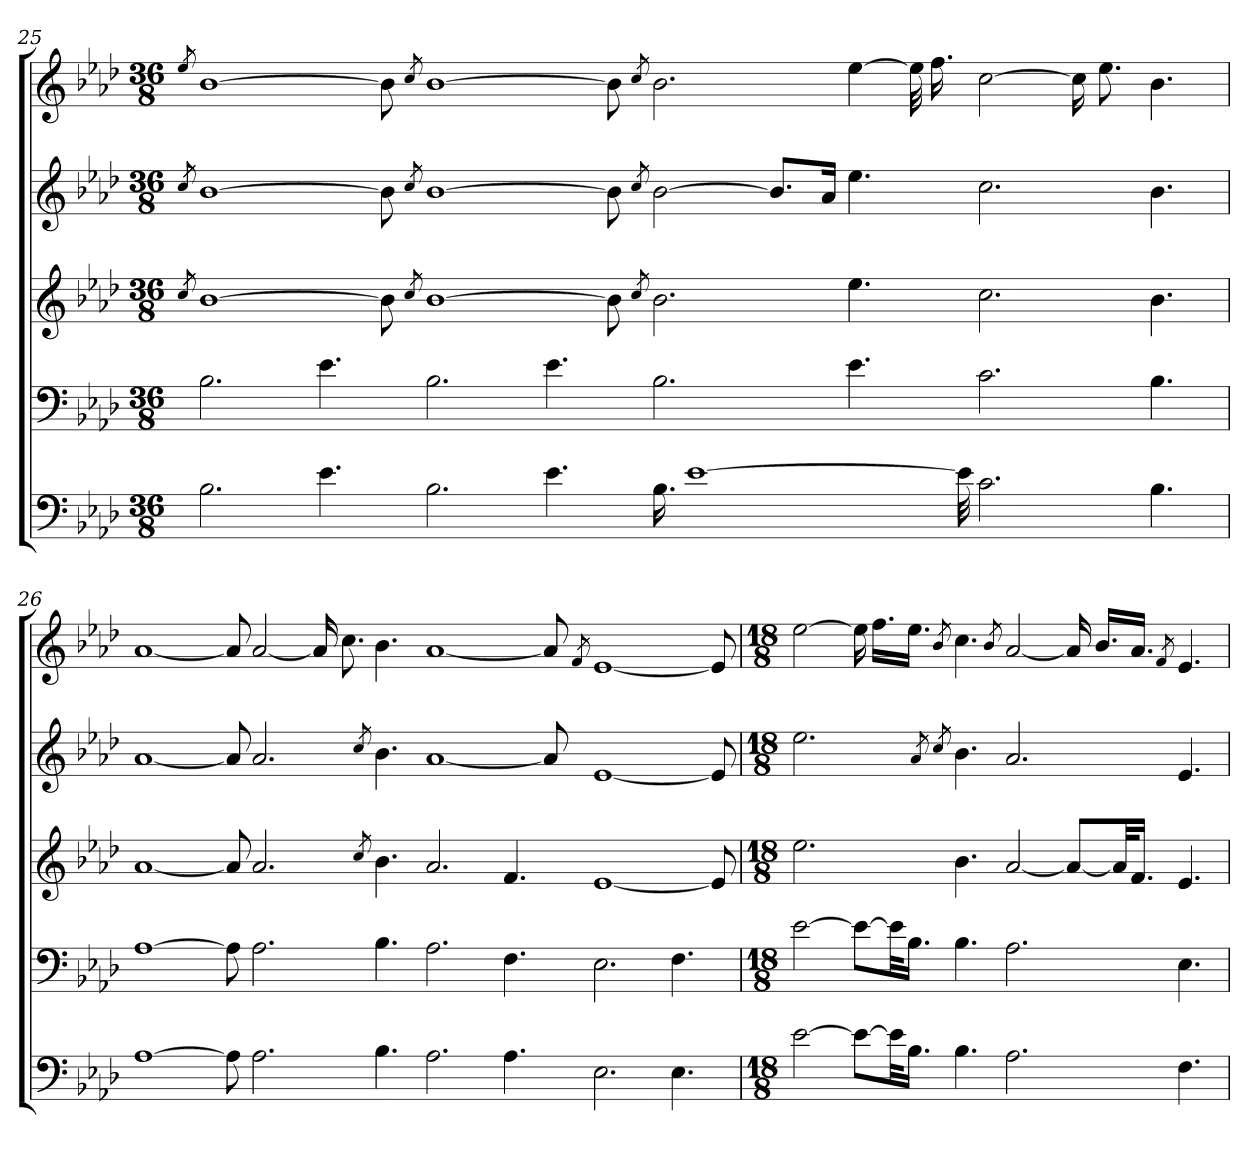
**kern	**kern	**kern	**kern	**kern
*part5	*part4	*part3	*part2	*part1
*staff5	*staff4	*staff3	*staff2	*staff1
*clefF4	*clefF4	*clefG2	*clefG2	*clefG2
*k[b-e-a-d-]	*k[b-e-a-d-]	*k[b-e-a-d-]	*k[b-e-a-d-]	*k[b-e-a-d-]
*M36/8	*M36/8	*M36/8	*M36/8	*M36/8
=25	=25	=25	=25	=25
.	.	8qcc	8qcc	8qee-
2.B-	2.B-	[1b-	[1b-	[1b-
4.e-	4.e-	.	.	.
.	.	8b-]	8b-]	8b-]
.	.	8qcc	8qcc	8qcc
2.B-	2.B-	[1b-	[1b-	[1b-
4.e-	4.e-	.	.	.
.	.	8b-]	8b-]	8b-]
.	.	8qcc	8qcc	8qcc
16.B-	2.B-	2.b-	[2b-	2.b-
[1e-	.	.	.	.
.	.	.	8.b-/L]	.
.	.	.	16a-/Jk	.
.	4.e-	4.ee-	4.ee-	[4ee-
.	.	.	.	32ee-]
.	.	.	.	16.ff
32e-]	.	.	.	.
2.c	2.c	2.cc	2.cc	[2cc
.	.	.	.	16cc]
.	.	.	.	8.ee-
4.B-	4.B-	4.b-	4.b-	4.b-
=26	=26	=26	=26	=26
[1A-	[1A-	[1a-	[1a-	[1a-
8A-]	8A-]	8a-]	8a-]	8a-]
2.A-	2.A-	2.a-	2.a-	[2a-
.	.	.	.	16a-]
.	.	.	.	8.cc
.	.	8qcc	8qcc	.
4.B-	4.B-	4.b-	4.b-	4.b-
2.A-	2.A-	2.a-	[1a-	[1a-
4.A-	4.F	4.f	.	.
.	.	.	8a-]	8a-]
.	.	.	.	8qf
2.E-	2.E-	[1e-	[1e-	[1e-
4.E-	4.F	.	.	.
.	.	8e-]	8e-]	8e-]
=27	=27	=27	=27	=27
*M18/8	*M18/8	*M18/8	*M18/8	*M18/8
[2e-	[2e-	2.ee-	2.ee-	[2ee-
8e-\L_	8e-\L_	.	.	16ee-]
.	.	.	.	16.ff\LL
32e-\KL]	32e-\KL]	.	.	.
16.B-\JJ	16.B-\JJ	.	.	16.ee-\JJ
.	.	.	8qa-	.
.	.	.	8qcc	8qb-
4.B-	4.B-	4.b-	4.b-	4.cc
.	.	.	.	8qb-
2.A-	2.A-	[2a-	2.a-	[2a-
.	.	8a-/L_	.	16a-]
.	.	.	.	16.b-/LL
.	.	32a-/KL]	.	.
.	.	16.f/JJ	.	16.a-/JJ
.	.	.	.	8qf
4.F	4.E-	4.e-	4.e-	4.e-
=	=	=	=	=
*-	*-	*-	*-	*-
